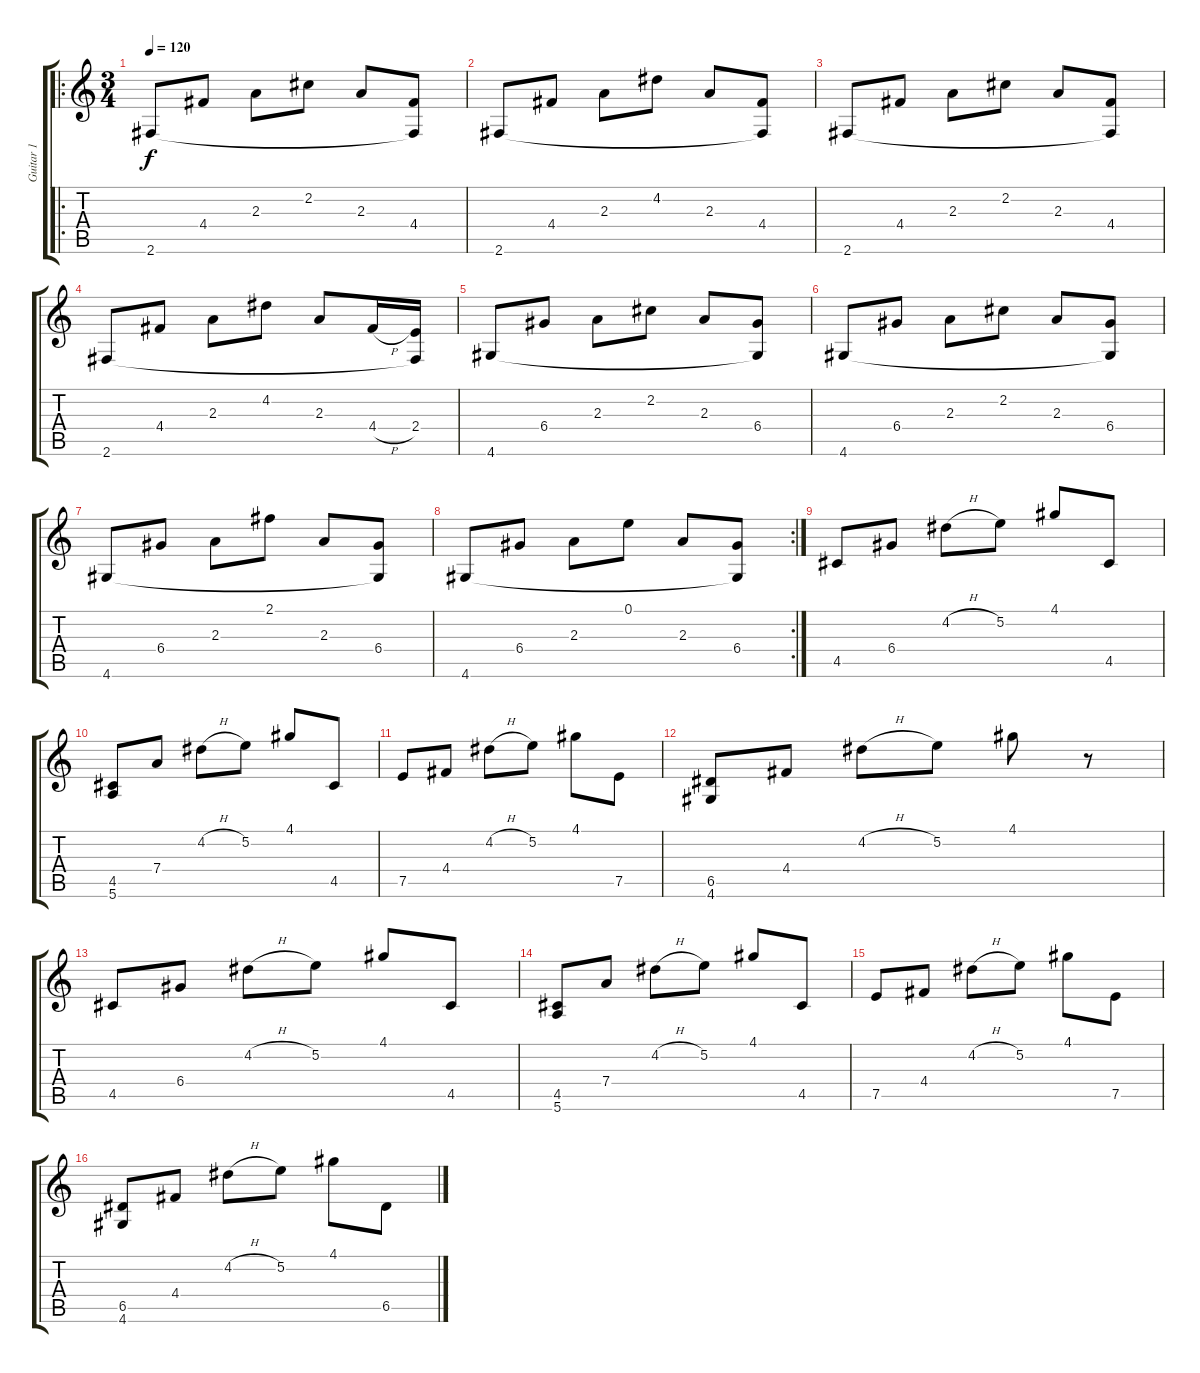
\track ("Guitar 1" "Guitar 1") {instrument acousticguitarsteel}
\staff {score tabs}
\tuning (E4 B3 G3 D3 A2 E2) {hide}
\ro
\ts (3 4)
\tempo 120
\clef g2
\ks c
2.6.8{dy f instrument acousticguitarsteel} 4.4.8 2.3.8 2.2.8 2.3.8 (4.4 2.6{t}).8 |
2.6.8 4.4.8 2.3.8 4.2.8 2.3.8 (4.4 2.6{t}).8 |
2.6.8 4.4.8 2.3.8 2.2.8 2.3.8 (4.4 2.6{t}).8 |
2.6.8 4.4.8 2.3.8 4.2.8 2.3.8 4.4{h}.16 (2.4 2.6{t}).16 |
4.6.8 6.4.8 2.3.8 2.2.8 2.3.8 (6.4 4.6{t}).8 |
4.6.8 6.4.8 2.3.8 2.2.8 2.3.8 (6.4 4.6{t}).8 |
4.6.8 6.4.8 2.3.8 2.1.8 2.3.8 (6.4 4.6{t}).8 |
\rc 2
4.6.8 6.4.8 2.3.8 0.1.8 2.3.8 (6.4 4.6{t}).8 |
4.5.8 6.4.8 4.2{h}.8 5.2.8 4.1.8 4.5.8 |
(4.5 5.6).8 7.4.8 4.2{h}.8 5.2.8 4.1.8 4.5.8 |
7.5.8 4.4.8 4.2{h}.8 5.2.8 4.1.8 7.5.8 |
(6.5 4.6).8 4.4.8 4.2{h}.8 5.2.8 4.1.8 r.8 |
4.5.8{volume 13 instrument electricguitarclean} 6.4.8 4.2{h}.8 5.2.8 4.1.8 4.5.8 |
(4.5 5.6).8 7.4.8 4.2{h}.8 5.2.8 4.1.8 4.5.8 |
7.5.8 4.4.8 4.2{h}.8 5.2.8 4.1.8 7.5.8 |
(6.5 4.6).8 4.4.8 4.2{h}.8 5.2.8 4.1.8 6.5.8
